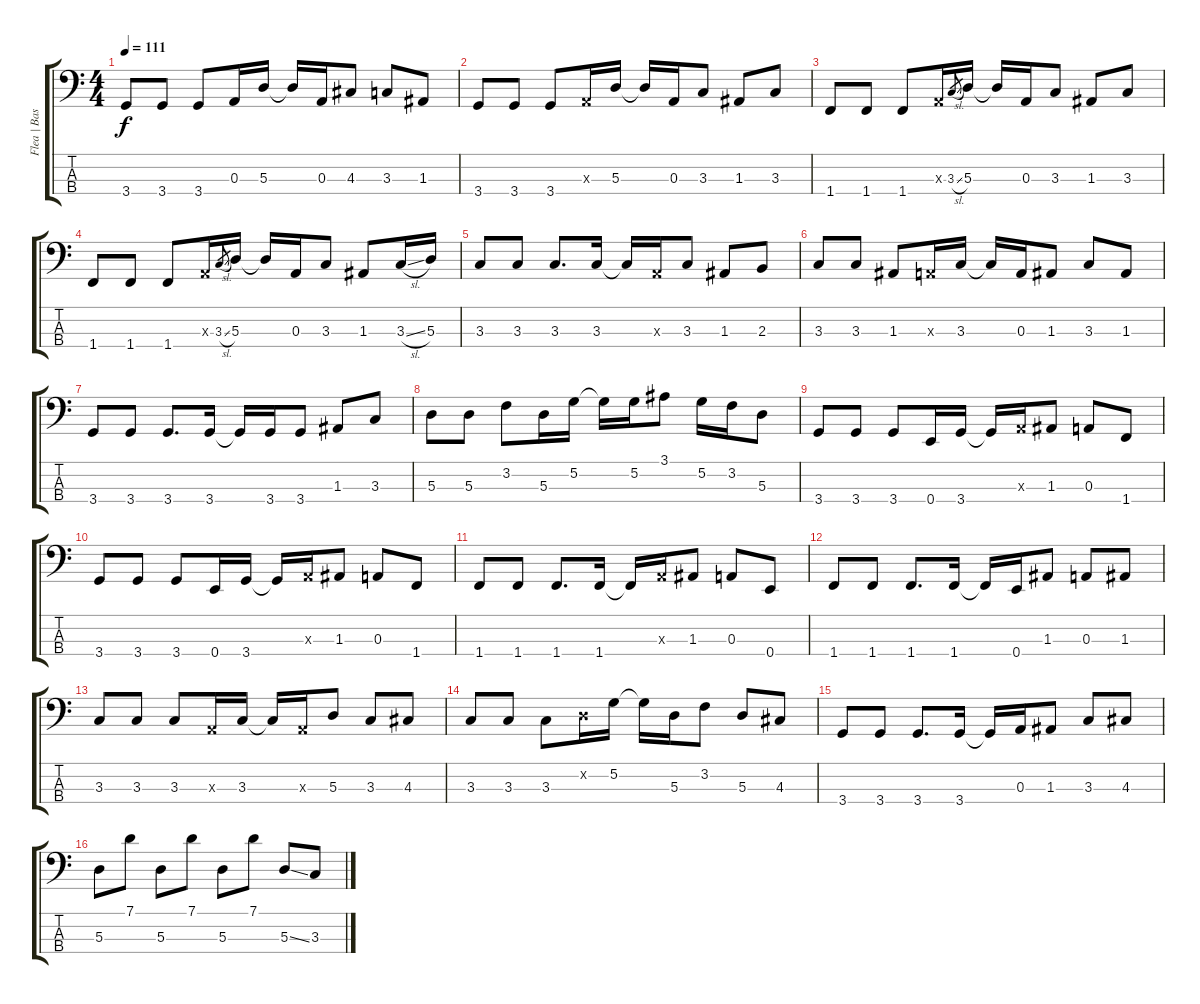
\track ("Flea | Bass" "Flea | Bas") {instrument electricbassfinger}
\staff {score tabs}
\tuning (G2 D2 A1 E1) {hide}
\ts (4 4)
\tempo 111
\clef f4
\ks c
3.4.8{dy f} 3.4.8 3.4.8 0.3.16 5.3.16 5.3{t}.16 0.3.16 4.3.8 3.3.8 1.3.8 |
3.4.8 3.4.8 3.4.8 0.3{x}.16 5.3.16 5.3{t}.16 0.3.16 3.3.8 1.3.8 3.3.8 |
1.4.8 1.4.8 1.4.8 0.3{x}.16 3.3{sl}.8{gr} 5.3.16 5.3{t}.16 0.3.16 3.3.8 1.3.8 3.3.8 |
1.4.8 1.4.8 1.4.8 0.3{x}.16 3.3{sl}.8{gr} 5.3.16 5.3{t}.16 0.3.16 3.3.8 1.3.8 3.3{sl}.16 5.3.16 |
3.3.8 3.3.8 3.3.8{d} 3.3.16 3.3{t}.16 0.3{x}.16 3.3.8 1.3.8 2.3.8 |
3.3.8 3.3.8 1.3.8 0.3{x}.16 3.3.16 3.3{t}.16 0.3.16 1.3.8 3.3.8 1.3.8 |
3.4.8 3.4.8 3.4.8{d} 3.4.16 3.4{t}.16 3.4.16 3.4.8 1.3.8 3.3.8 |
5.3.8 5.3.8 3.2.8 5.3.16 5.2.16 5.2{t}.16 5.2.16 3.1.8 5.2.16 3.2.16 5.3.8 |
3.4.8 3.4.8 3.4.8 0.4.16 3.4.16 3.4{t}.16 0.3{x}.16 1.3.8 0.3.8 1.4.8 |
3.4.8 3.4.8 3.4.8 0.4.16 3.4.16 3.4{t}.16 0.3{x}.16 1.3.8 0.3.8 1.4.8 |
1.4.8 1.4.8 1.4.8{d} 1.4.16 1.4{t}.16 0.3{x}.16 1.3.8 0.3.8 0.4.8 |
1.4.8 1.4.8 1.4.8{d} 1.4.16 1.4{t}.16 0.4.16 1.3.8 0.3.8 1.3.8 |
3.3.8 3.3.8 3.3.8 0.3{x}.16 3.3.16 3.3{t}.16 0.3{x}.16 5.3.8 3.3.8 4.3.8 |
3.3.8 3.3.8 3.3.8 0.2{x}.16 5.2.16 5.2{t}.16 5.3.16 3.2.8 5.3.8 4.3.8 |
3.4.8 3.4.8 3.4.8{d} 3.4.16 3.4{t}.16 0.3.16 1.3.8 3.3.8 4.3.8 |
5.3.8 7.1.8 5.3.8 7.1.8 5.3.8 7.1.8 5.3{ss}.8 3.3.8
